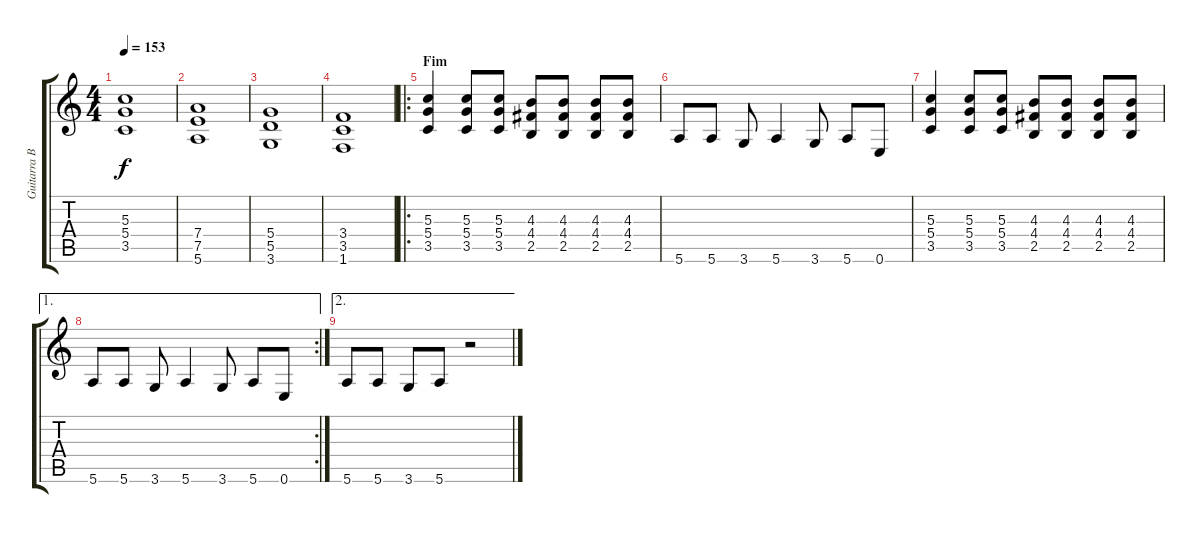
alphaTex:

\track ("Guitarra Base (Johnny Ramone)" "Guitarra B") {instrument overdrivenguitar}
\staff {score tabs}
\tuning (E4 B3 G3 D3 A2 E2) {hide}
\ts (4 4)
\tempo 153
\clef g2
\ks c
(5.3 5.4 3.5).1{dy f} |
(7.4 7.5 5.6).1 |
(5.4 5.5 3.6).1 |
(3.4 3.5 1.6).1 |
\ro
\section ("" "Fim")
(5.3 5.4 3.5).4 (5.3 5.4 3.5).8 (5.3 5.4 3.5).8 (4.3 4.4 2.5).8 (4.3 4.4 2.5).8 (4.3 4.4 2.5).8 (4.3 4.4 2.5).8 |
5.6.8 5.6.8 3.6.8 5.6.4 3.6.8 5.6.8 0.6.8 |
(5.3 5.4 3.5).4 (5.3 5.4 3.5).8 (5.3 5.4 3.5).8 (4.3 4.4 2.5).8 (4.3 4.4 2.5).8 (4.3 4.4 2.5).8 (4.3 4.4 2.5).8 |
\ae 1
\rc 2
5.6.8 5.6.8 3.6.8 5.6.4 3.6.8 5.6.8 0.6.8 |
\ae 2
5.6.8 5.6.8 3.6.8 5.6.8 r.2
